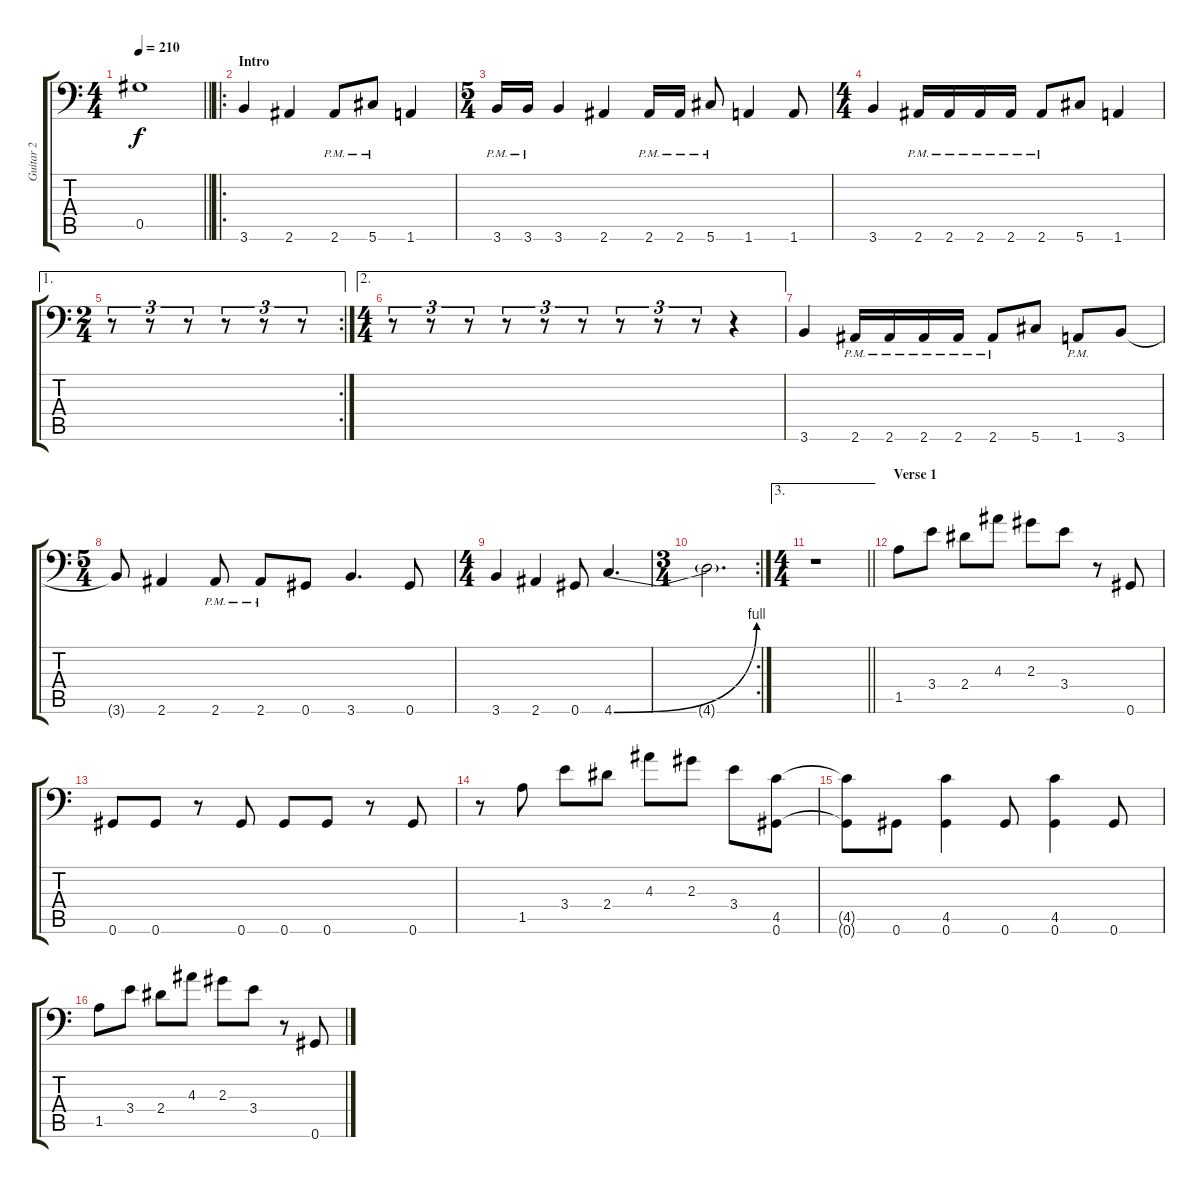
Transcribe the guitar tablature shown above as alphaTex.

\track ("Guitar 2" "Guitar 2") {instrument distortionguitar}
\staff {score tabs}
\tuning (Eb4 Bb3 Gb3 Db3 Ab2 Ab1) {hide}
\ts (4 4)
\tempo 210
\clef f4
\barLineRight lightlight
\ks c
0.5{t}.1{dy f} |
\ro
\section ("" "Intro")
3.6.4{volume 14 instrument distortionguitar} 2.6.4 2.6{pm}.8 5.6{pm}.8 1.6.4 |
\ts (5 4)
3.6{pm}.16 3.6{pm}.16 3.6.4 2.6.4 2.6{pm}.16 2.6{pm}.16 5.6{pm}.8 1.6.4 1.6.8 |
\ts (4 4)
3.6.4 2.6{pm}.16 2.6{pm}.16 2.6{pm}.16 2.6{pm}.16 2.6{pm}.8 5.6.8 1.6.4 |
\ae 1
\rc 2
\ts (2 4)
r.8{tu (3 2)} r.8{tu (3 2)} r.8{tu (3 2)} r.8{tu (3 2)} r.8{tu (3 2)} r.8{tu (3 2)} |
\ae 2
\ts (4 4)
r.8{tu (3 2)} r.8{tu (3 2)} r.8{tu (3 2)} r.8{tu (3 2)} r.8{tu (3 2)} r.8{tu (3 2)} r.8{tu (3 2)} r.8{tu (3 2)} r.8{tu (3 2)} r.4 |
3.6.4 2.6{pm}.16 2.6{pm}.16 2.6{pm}.16 2.6{pm}.16 2.6{pm}.8 5.6.8 1.6{pm}.8 3.6.8 |
\ts (5 4)
3.6{t}.8 2.6.4 2.6{pm}.8 2.6{pm}.8 0.6.8 3.6.4{d} 0.6.8 |
\ts (4 4)
3.6.4 2.6.4 0.6.8 4.6{be (bend 0 0 60 4)}.4{d} |
\rc 2
\ts (3 4)
4.6{t}.2{d} |
\ae 3
\ts (4 4)
\barLineRight lightlight
r.1 |
\section ("" "Verse 1")
1.5.8 3.4.8 2.4.8 4.3.8 2.3.8 3.4.8 r.8 0.6.8 |
0.6.8 0.6.8 r.8 0.6.8 0.6.8 0.6.8 r.8 0.6.8 |
r.8 1.5.8 3.4.8 2.4.8 4.3.8 2.3.8 3.4.8 (4.5 0.6).8 |
(4.5{t} 0.6{t}).8 0.6.8 (4.5 0.6).4 0.6.8 (4.5 0.6).4 0.6.8 |
1.5.8 3.4.8 2.4.8 4.3.8 2.3.8 3.4.8 r.8 0.6.8
